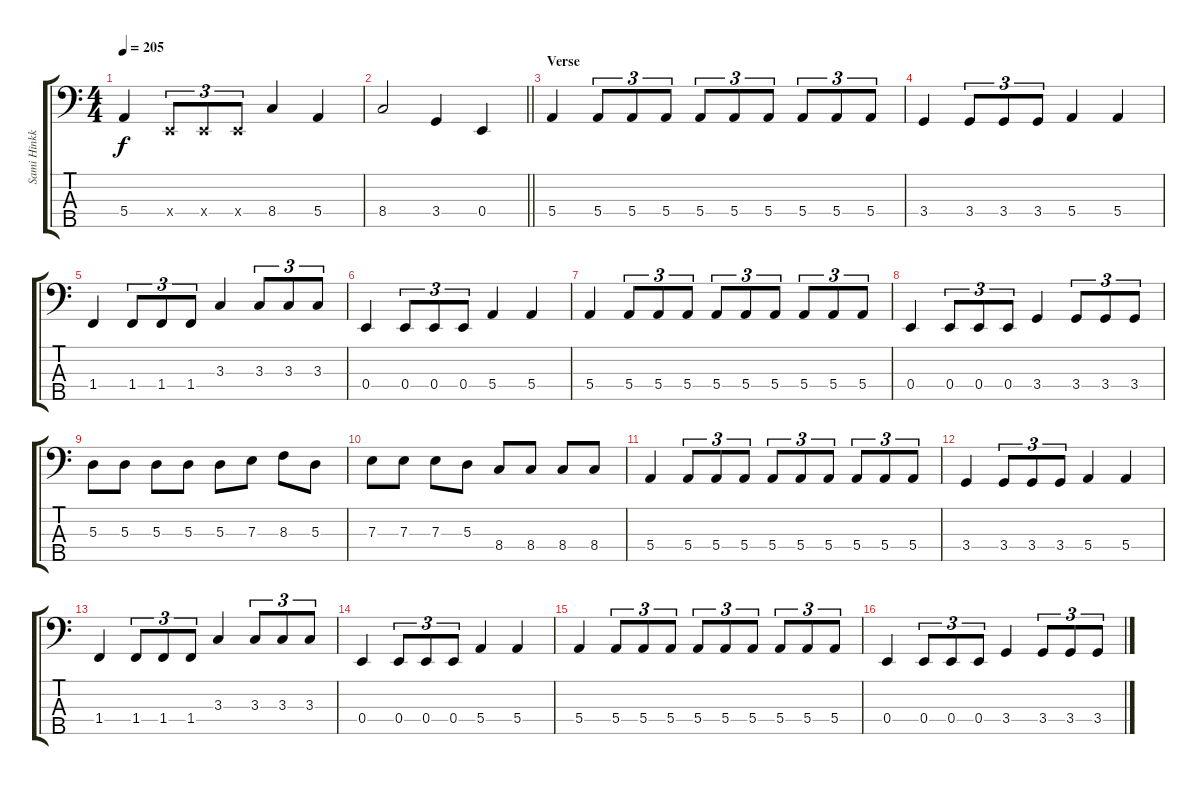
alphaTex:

\track ("Sami Hinkka" "Sami Hinkk") {instrument electricbassfinger}
\staff {score tabs}
\tuning (G2 D2 A1 E1 B0) {hide}
\ts (4 4)
\tempo 205
\clef f4
\ks c
5.4.4{dy f} 0.4{x}.8{tu (3 2)} 0.4{x}.8{tu (3 2)} 0.4{x}.8{tu (3 2)} 8.4.4 5.4.4 |
\barLineRight lightlight
8.4.2 3.4.4 0.4.4 |
\section ("" "Verse")
5.4.4 5.4.8{tu (3 2)} 5.4.8{tu (3 2)} 5.4.8{tu (3 2)} 5.4.8{tu (3 2)} 5.4.8{tu (3 2)} 5.4.8{tu (3 2)} 5.4.8{tu (3 2)} 5.4.8{tu (3 2)} 5.4.8{tu (3 2)} |
3.4.4 3.4.8{tu (3 2)} 3.4.8{tu (3 2)} 3.4.8{tu (3 2)} 5.4.4 5.4.4 |
1.4.4 1.4.8{tu (3 2)} 1.4.8{tu (3 2)} 1.4.8{tu (3 2)} 3.3.4 3.3.8{tu (3 2)} 3.3.8{tu (3 2)} 3.3.8{tu (3 2)} |
0.4.4 0.4.8{tu (3 2)} 0.4.8{tu (3 2)} 0.4.8{tu (3 2)} 5.4.4 5.4.4 |
5.4.4 5.4.8{tu (3 2)} 5.4.8{tu (3 2)} 5.4.8{tu (3 2)} 5.4.8{tu (3 2)} 5.4.8{tu (3 2)} 5.4.8{tu (3 2)} 5.4.8{tu (3 2)} 5.4.8{tu (3 2)} 5.4.8{tu (3 2)} |
0.4.4 0.4.8{tu (3 2)} 0.4.8{tu (3 2)} 0.4.8{tu (3 2)} 3.4.4 3.4.8{tu (3 2)} 3.4.8{tu (3 2)} 3.4.8{tu (3 2)} |
5.3.8 5.3.8 5.3.8 5.3.8 5.3.8 7.3.8 8.3.8 5.3.8 |
7.3.8 7.3.8 7.3.8 5.3.8 8.4.8 8.4.8 8.4.8 8.4.8 |
5.4.4 5.4.8{tu (3 2)} 5.4.8{tu (3 2)} 5.4.8{tu (3 2)} 5.4.8{tu (3 2)} 5.4.8{tu (3 2)} 5.4.8{tu (3 2)} 5.4.8{tu (3 2)} 5.4.8{tu (3 2)} 5.4.8{tu (3 2)} |
3.4.4 3.4.8{tu (3 2)} 3.4.8{tu (3 2)} 3.4.8{tu (3 2)} 5.4.4 5.4.4 |
1.4.4 1.4.8{tu (3 2)} 1.4.8{tu (3 2)} 1.4.8{tu (3 2)} 3.3.4 3.3.8{tu (3 2)} 3.3.8{tu (3 2)} 3.3.8{tu (3 2)} |
0.4.4 0.4.8{tu (3 2)} 0.4.8{tu (3 2)} 0.4.8{tu (3 2)} 5.4.4 5.4.4 |
5.4.4 5.4.8{tu (3 2)} 5.4.8{tu (3 2)} 5.4.8{tu (3 2)} 5.4.8{tu (3 2)} 5.4.8{tu (3 2)} 5.4.8{tu (3 2)} 5.4.8{tu (3 2)} 5.4.8{tu (3 2)} 5.4.8{tu (3 2)} |
0.4.4 0.4.8{tu (3 2)} 0.4.8{tu (3 2)} 0.4.8{tu (3 2)} 3.4.4 3.4.8{tu (3 2)} 3.4.8{tu (3 2)} 3.4.8{tu (3 2)}
